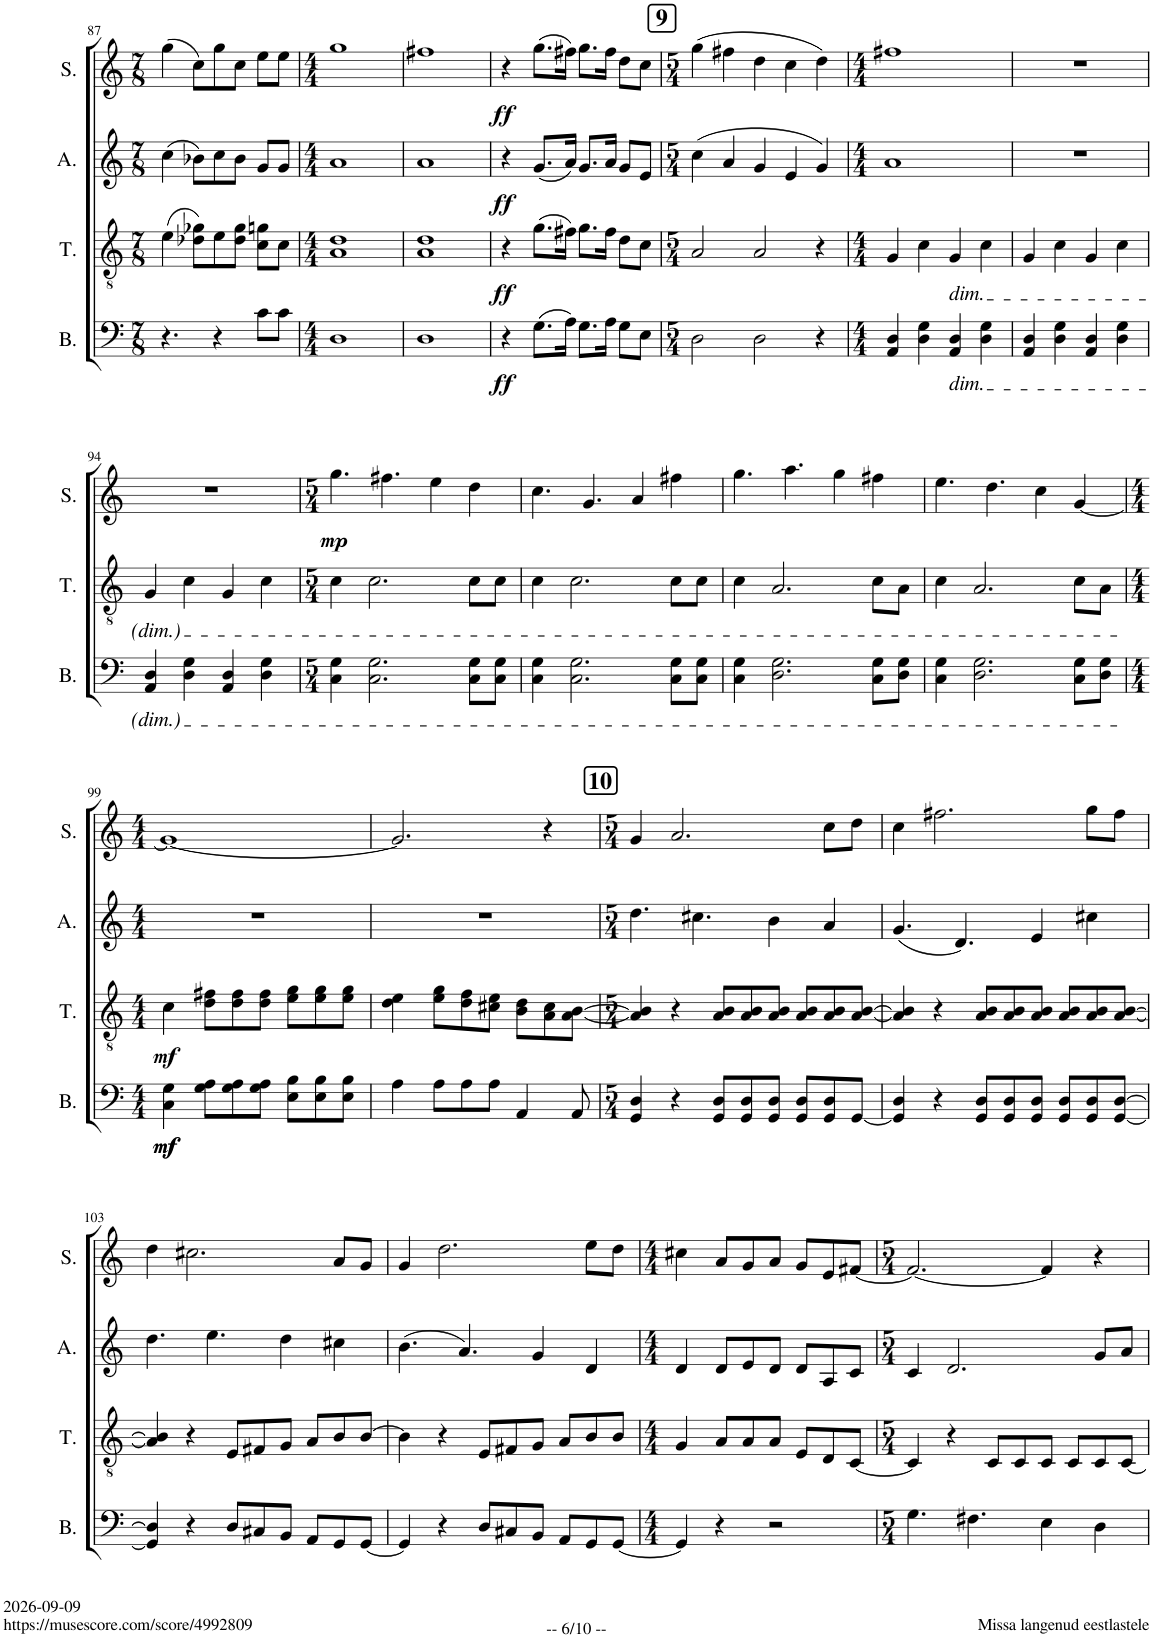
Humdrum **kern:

**kern	**dynam	**kern	**dynam	**kern	**dynam	**kern	**dynam
*part4	*part4	*part3	*part3	*part2	*part2	*part1	*part1
*staff4	*staff4	*staff3	*staff3	*staff2	*staff2	*staff1	*staff1
*I"Bass	*	*I"Tenor	*	*I"Alto	*	*I"Soprano	*
*I'B.	*	*I'T.	*	*I'A.	*	*I'S.	*
!!LO:PB:g=z
*clefF4	*	*clefGv2	*	*clefG2	*	*clefG2	*
*k[]	*	*k[]	*	*k[]	*	*k[]	*
*M7/8	*	*M7/8	*	*M7/8	*	*M7/8	*
=87	=87	=87	=87	=87	=87	=87	=87
4.r	.	(4e\	.	(4cc\	.	(4gg\	.
.	.	8d-X\ 8g-X\L)	.	8b-X\L)	.	8cc\L)	.
4r	.	8e\	.	8cc\	.	8gg\	.
.	.	8d-\ 8g-\J	.	8b-\J	.	8cc\J	.
8c\L	.	8c\ 8gn\L	.	8g/L	.	8ee\L	.
8c\J	.	8c\J	.	8g/J	.	8ee\J	.
=88	=88	=88	=88	=88	=88	=88	=88
*M4/4	*	*M4/4	*	*M4/4	*	*M4/4	*
1D	.	1A 1d	.	1a	.	1gg	.
=89	=89	=89	=89	=89	=89	=89	=89
1D	.	1A 1d	.	1a	.	1ff#X	.
=90	=90	=90	=90	=90	=90	=90	=90
!	!LO:DY:b	!	!LO:DY:b	!	!LO:DY:b	!	!LO:DY:b
4r	ff	4r	ff	4r	ff	4r	ff
(8.G\L	.	(8.g\L	.	(8.g/L	.	(8.gg\L	.
16A\Jk)	.	16f#X\Jk)	.	16a/Jk)	.	16ff#X\Jk)	.
8.G\L	.	8.g\L	.	8.g/L	.	8.gg\L	.
16A\Jk	.	16f#\Jk	.	16a/Jk	.	16ff#\Jk	.
8G\L	.	8d\L	.	8g/L	.	8dd\L	.
8E\J	.	8c\J	.	8e/J	.	8cc\J	.
=91	=91	=91	=91	=91	=91	=91	=91
*M5/4	*	*M5/4	*	*M5/4	*	*M5/4	*
2D\	.	2A/	.	(4cc\	.	(4gg\	.
.	.	.	.	4a/	.	4ff#X\	.
2D\	.	2A/	.	4g/	.	4dd\	.
.	.	.	.	4e/	.	4cc\	.
4r	.	4r	.	4g/)	.	4dd\)	.
=92	=92	=92	=92	=92	=92	=92	=92
*M4/4	*	*M4/4	*	*M4/4	*	*M4/4	*
4AA/ 4D/	.	4G/	.	1a	.	1ff#X	.
4D\ 4G\	.	4c\	.	.	.	.	.
!	!	!LO:TX:b:i:t=dim.	!	!	!	!	!
!LO:TX:b:i:t=dim.	!	!	!	!	!	!	!
4AA/ 4D/	.	4G/	.	.	.	.	.
4D\ 4G\	.	4c\	.	.	.	.	.
=93	=93	=93	=93	=93	=93	=93	=93
4AA/ 4D/	.	4G/	.	1r	.	1r	.
4D\ 4G\	.	4c\	.	.	.	.	.
4AA/ 4D/	.	4G/	.	.	.	.	.
4D\ 4G\	.	4c\	.	.	.	.	.
!!LO:LB:g=z
=94	=94	=94	=94	=94	=94	=94	=94
4AA/ 4D/	.	4G/	.	1r	.	1r	.
4D\ 4G\	.	4c\	.	.	.	.	.
4AA/ 4D/	.	4G/	.	.	.	.	.
4D\ 4G\	.	4c\	.	.	.	.	.
=95	=95	=95	=95	=95	=95	=95	=95
*M5/4	*	*M5/4	*	*M5/4	*	*M5/4	*
!	!	!	!	!	!	!	!LO:DY:b
4C\ 4G\	.	4c\	.	4%5r	.	4.gg\	mp
2.C\ 2.G\	.	2.c\	.	.	.	.	.
.	.	.	.	.	.	4.ff#X\	.
.	.	.	.	.	.	4ee\	.
8C\ 8G\L	.	8c\L	.	.	.	4dd\	.
8C\ 8G\J	.	8c\J	.	.	.	.	.
=96	=96	=96	=96	=96	=96	=96	=96
4C\ 4G\	.	4c\	.	4%5r	.	4.cc\	.
2.C\ 2.G\	.	2.c\	.	.	.	.	.
.	.	.	.	.	.	4.g/	.
.	.	.	.	.	.	4a/	.
8C\ 8G\L	.	8c\L	.	.	.	4ff#X\	.
8C\ 8G\J	.	8c\J	.	.	.	.	.
=97	=97	=97	=97	=97	=97	=97	=97
4C\ 4G\	.	4c\	.	4%5r	.	4.gg\	.
2.D\ 2.G\	.	2.A/	.	.	.	.	.
.	.	.	.	.	.	4.aa\	.
.	.	.	.	.	.	4gg\	.
8C\ 8G\L	.	8c\L	.	.	.	4ff#X\	.
8D\ 8G\J	.	8A\J	.	.	.	.	.
=98	=98	=98	=98	=98	=98	=98	=98
4C\ 4G\	.	4c\	.	4%5r	.	4.ee\	.
2.D\ 2.G\	.	2.A/	.	.	.	.	.
.	.	.	.	.	.	4.dd\	.
.	.	.	.	.	.	4cc\	.
8C\ 8G\L	.	8c\L	.	.	.	[4g/	.
8D\ 8G\J	.	8A\J	.	.	.	.	.
!!LO:LB:g=z
=99	=99	=99	=99	=99	=99	=99	=99
*M4/4	*	*M4/4	*	*M4/4	*	*M4/4	*
!	!LO:DY:b	!	!	!	!	!	!
!	!LO:DY:n=1:b	!	!LO:DY:b	!	!	!	!
4C\ 4G\	mf mf	4c\	mf	1r	.	1g_	.
8G\ 8A\L	.	8d\ 8f#X\L	.	.	.	.	.
8G\ 8A\	.	8d\ 8f#\	.	.	.	.	.
8G\ 8A\J	.	8d\ 8f#\J	.	.	.	.	.
8E\ 8B\L	.	8e\ 8g\L	.	.	.	.	.
8E\ 8B\	.	8e\ 8g\	.	.	.	.	.
8E\ 8B\J	.	8e\ 8g\J	.	.	.	.	.
=100	=100	=100	=100	=100	=100	=100	=100
4A\	.	4d\ 4e\	.	1r	.	2.g/]	.
8A\L	.	8e\ 8g\L	.	.	.	.	.
8A\	.	8d\ 8f\	.	.	.	.	.
8A\J	.	8c#X\ 8e\J	.	.	.	.	.
4AA/	.	8B\ 8d\L	.	.	.	.	.
.	.	8A\ 8c#\	.	.	.	4r	.
8AA/	.	[8A\ [8B\J	.	.	.	.	.
=101	=101	=101	=101	=101	=101	=101	=101
*M5/4	*	*M5/4	*	*M5/4	*	*M5/4	*
4GG/ 4D/	.	4A/] 4B/]	.	4.dd\	.	4g/	.
4r	.	4r	.	.	.	2.a/	.
.	.	.	.	4.cc#X\	.	.	.
8GG/ 8D/L	.	8A/ 8B/L	.	.	.	.	.
8GG/ 8D/	.	8A/ 8B/	.	.	.	.	.
8GG/ 8D/J	.	8A/ 8B/J	.	4b\	.	.	.
8GG/ 8D/L	.	8A/ 8B/L	.	.	.	.	.
8GG/ 8D/	.	8A/ 8B/	.	4a/	.	8cc\L	.
[8GG/J	.	[8A/ [8B/J	.	.	.	8dd\J	.
=102	=102	=102	=102	=102	=102	=102	=102
4GG/] 4D/	.	4A/] 4B/]	.	(4.g/	.	4cc\	.
4r	.	4r	.	.	.	2.ff#X\	.
.	.	.	.	4.d/)	.	.	.
8GG/ 8D/L	.	8A/ 8B/L	.	.	.	.	.
8GG/ 8D/	.	8A/ 8B/	.	.	.	.	.
8GG/ 8D/J	.	8A/ 8B/J	.	4e/	.	.	.
8GG/ 8D/L	.	8A/ 8B/L	.	.	.	.	.
8GG/ 8D/	.	8A/ 8B/	.	4cc#X\	.	8gg\L	.
[8GG/ [8D/J	.	[8A/ [8B/J	.	.	.	8ff#\J	.
!!LO:LB:g=z
=103	=103	=103	=103	=103	=103	=103	=103
4GG/] 4D/]	.	4A/] 4B/]	.	4.dd\	.	4dd\	.
4r	.	4r	.	.	.	2.cc#X\	.
.	.	.	.	4.ee\	.	.	.
8D/L	.	8E/L	.	.	.	.	.
8C#X/	.	8F#X/	.	.	.	.	.
8BB/J	.	8G/J	.	4dd\	.	.	.
8AA/L	.	8A/L	.	.	.	.	.
8GG/	.	8B/	.	4cc#X\	.	8a/L	.
[8GG/J	.	[8B/J	.	.	.	8g/J	.
=104	=104	=104	=104	=104	=104	=104	=104
4GG/]	.	4B\]	.	(4.b\	.	4g/	.
4r	.	4r	.	.	.	2.dd\	.
.	.	.	.	4.a/)	.	.	.
8D/L	.	8E/L	.	.	.	.	.
8C#X/	.	8F#X/	.	.	.	.	.
8BB/J	.	8G/J	.	4g/	.	.	.
8AA/L	.	8A/L	.	.	.	.	.
8GG/	.	8B/	.	4d/	.	8ee\L	.
[8GG/J	.	8B/J	.	.	.	8dd\J	.
=105	=105	=105	=105	=105	=105	=105	=105
*M4/4	*	*M4/4	*	*M4/4	*	*M4/4	*
4GG/]	.	4G/	.	4d/	.	4cc#X\	.
4r	.	8A/L	.	8d/L	.	8a/L	.
.	.	8A/	.	8e/	.	8g/	.
2r	.	8A/J	.	8d/J	.	8a/J	.
.	.	8E/L	.	8d/L	.	8g/L	.
.	.	8D/	.	8A/	.	8e/	.
.	.	[8C/J	.	8c/J	.	[8f#X/J	.
=106	=106	=106	=106	=106	=106	=106	=106
*M5/4	*	*M5/4	*	*M5/4	*	*M5/4	*
4.G\	.	4C/]	.	4c/	.	2.f#/_	.
.	.	4r	.	2.d/	.	.	.
4.F#X\	.	.	.	.	.	.	.
.	.	8C/L	.	.	.	.	.
.	.	8C/	.	.	.	.	.
4E\	.	8C/J	.	.	.	4f#/]	.
.	.	8C/L	.	.	.	.	.
4D\	.	8C/	.	8g/L	.	4r	.
.	.	[8C/J	.	8a/J	.	.	.
=	=	=	=	=	=	=	=
*-	*-	*-	*-	*-	*-	*-	*-
